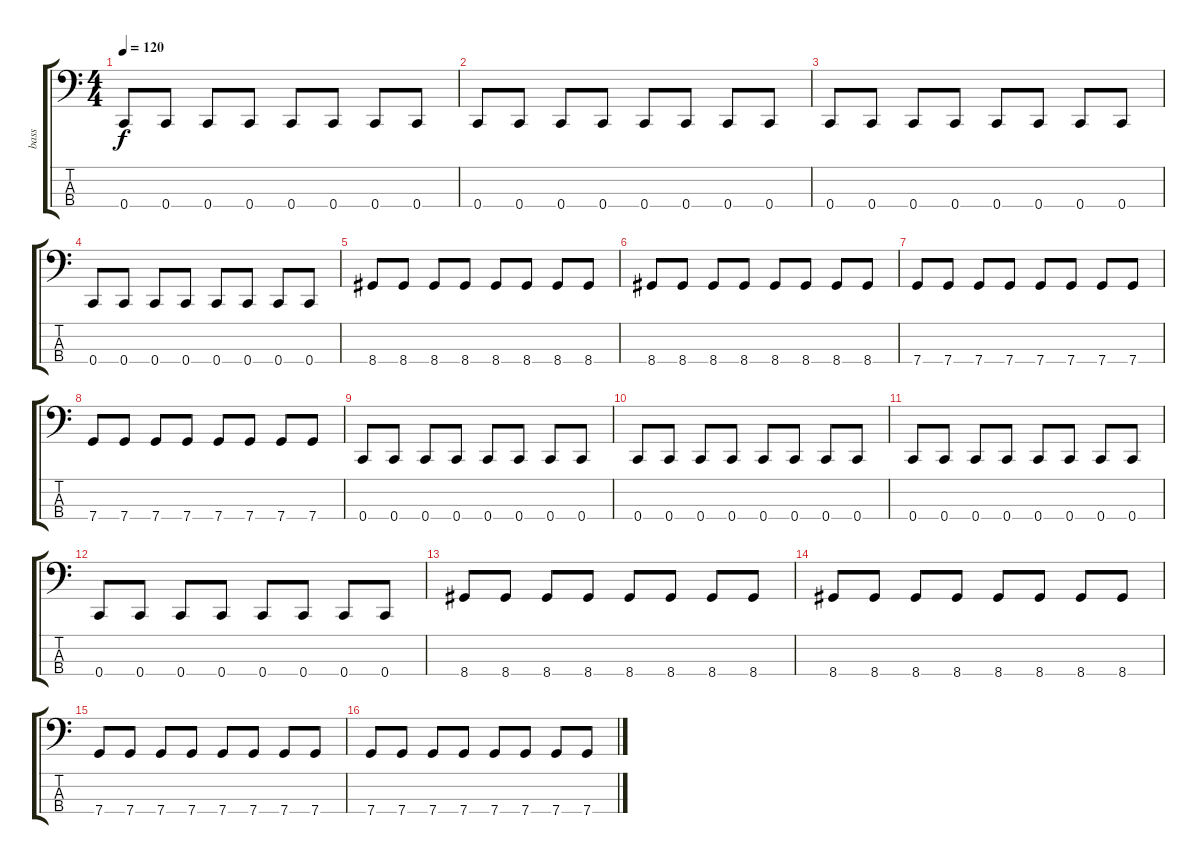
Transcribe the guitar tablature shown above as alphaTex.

\track ("bass" "bass") {instrument electricbassfinger}
\staff {score tabs}
\tuning (F2 C2 G1 C1) {hide}
\ts (4 4)
\tempo 120
\clef f4
\ks c
0.4.8{dy f} 0.4.8 0.4.8 0.4.8 0.4.8 0.4.8 0.4.8 0.4.8 |
0.4.8 0.4.8 0.4.8 0.4.8 0.4.8 0.4.8 0.4.8 0.4.8 |
0.4.8 0.4.8 0.4.8 0.4.8 0.4.8 0.4.8 0.4.8 0.4.8 |
0.4.8 0.4.8 0.4.8 0.4.8 0.4.8 0.4.8 0.4.8 0.4.8 |
8.4.8 8.4.8 8.4.8 8.4.8 8.4.8 8.4.8 8.4.8 8.4.8 |
8.4.8 8.4.8 8.4.8 8.4.8 8.4.8 8.4.8 8.4.8 8.4.8 |
7.4.8 7.4.8 7.4.8 7.4.8 7.4.8 7.4.8 7.4.8 7.4.8 |
7.4.8 7.4.8 7.4.8 7.4.8 7.4.8 7.4.8 7.4.8 7.4.8 |
0.4.8 0.4.8 0.4.8 0.4.8 0.4.8 0.4.8 0.4.8 0.4.8 |
0.4.8 0.4.8 0.4.8 0.4.8 0.4.8 0.4.8 0.4.8 0.4.8 |
0.4.8 0.4.8 0.4.8 0.4.8 0.4.8 0.4.8 0.4.8 0.4.8 |
0.4.8 0.4.8 0.4.8 0.4.8 0.4.8 0.4.8 0.4.8 0.4.8 |
8.4.8 8.4.8 8.4.8 8.4.8 8.4.8 8.4.8 8.4.8 8.4.8 |
8.4.8 8.4.8 8.4.8 8.4.8 8.4.8 8.4.8 8.4.8 8.4.8 |
7.4.8 7.4.8 7.4.8 7.4.8 7.4.8 7.4.8 7.4.8 7.4.8 |
7.4.8 7.4.8 7.4.8 7.4.8 7.4.8 7.4.8 7.4.8 7.4.8
